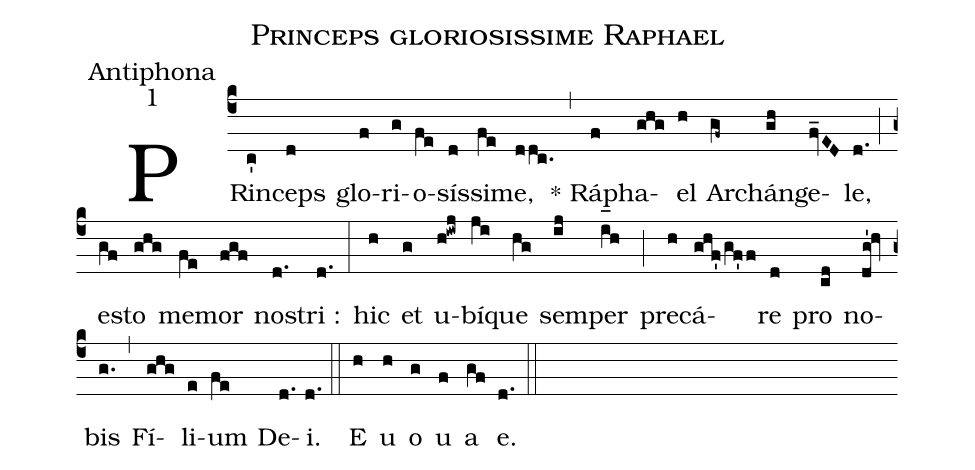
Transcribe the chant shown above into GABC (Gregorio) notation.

name:Princeps gloriosissime Raphael;
office-part:Antiphona;
mode:1;
%%
(c4) PRin(c')ceps(d) glo(f)ri(g)o(fe)sís(d)si(fe)me,(ddc.) (,) * Rá(f)pha(ghg)el(h) Ar(gf~)chán(gh)ge(fv_ED)le,(d.) (;) e(gf)sto(ghg) me(fe)mor(fgf) no(d.)stri :(d.) (:) hic(h) et(g) u(h!iwj)bí(ji)que(hg) sem(ij)per(i_[oh:h]h) (;) pre(h)cá(ghf'/gf'f)re(d) pro(cd) no(dg'!hv)bis(g.) (,) Fí(ghg)li(e)um(fe) De(d.)i.(d.) (::) <eu>E(h) u(h) o(g) u(f) a(gf) e.</eu>(d.) (::)
